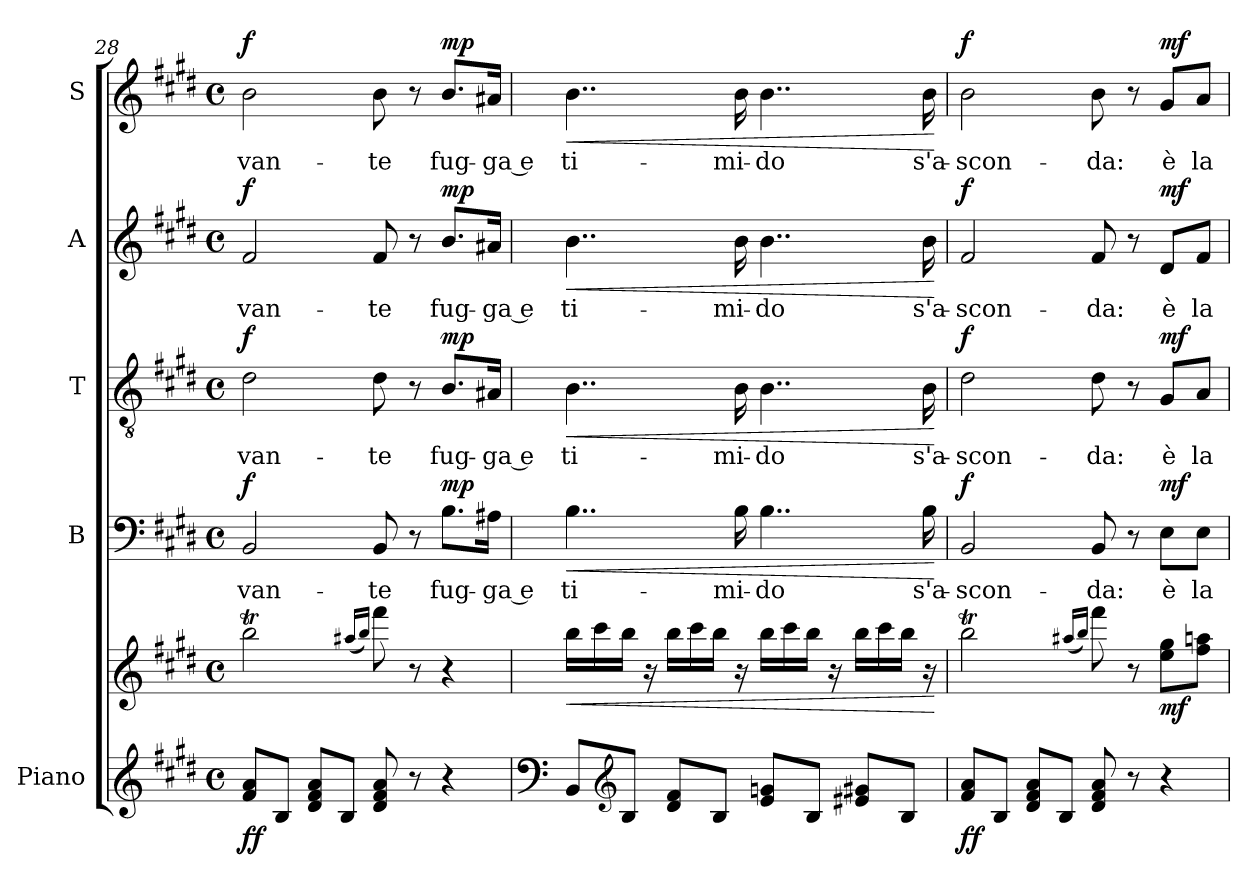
**kern	**kern	**dynam	**kern	**text	**dynam	**kern	**text	**dynam	**kern	**text	**dynam	**kern	**text	**dynam
*part5	*part5	*part5	*part4	*part4	*part4	*part3	*part3	*part3	*part2	*part2	*part2	*part1	*part1	*part1
*staff6	*staff5	*staff5/6	*staff4	*staff4	*staff4	*staff3	*staff3	*staff3	*staff2	*staff2	*staff2	*staff1	*staff1	*staff1
*I"Piano	*	*	*I"B	*	*	*I"T	*	*	*I"A	*	*	*I"S	*	*
*I'Pno	*	*	*I'B	*	*	*I'T	*	*	*I'A	*	*	*I'S	*	*
*clefG2	*clefG2	*	*clefF4	*	*	*clefGv2	*	*	*clefG2	*	*	*clefG2	*	*
*k[f#c#g#d#]	*k[f#c#g#d#]	*	*k[f#c#g#d#]	*	*	*k[f#c#g#d#]	*	*	*k[f#c#g#d#]	*	*	*k[f#c#g#d#]	*	*
*M4/4	*M4/4	*	*M4/4	*	*	*M4/4	*	*	*M4/4	*	*	*M4/4	*	*
*met(c)	*met(c)	*	*met(c)	*	*	*met(c)	*	*	*met(c)	*	*	*met(c)	*	*
=28	=28	=28	=28	=28	=28	=28	=28	=28	=28	=28	=28	=28	=28	=28
!	!	!LO:DY:b=2	!	!	!	!	!	!	!	!	!	!	!	!
!	!	!LO:DY:n=1:b	!	!	!LO:DY:a	!	!	!LO:DY:a	!	!	!LO:DY:a	!	!	!LO:DY:a
8f#/ 8a/L	2bbT\	f f	2BB/	-van-	f	2d#\	-van-	f	2f#/	-van-	f	2b\	-van-	f
8B/J	.	.	.	.	.	.	.	.	.	.	.	.	.	.
8d#/ 8f#/ 8a/L	.	.	.	.	.	.	.	.	.	.	.	.	.	.
8B/J	.	.	.	.	.	.	.	.	.	.	.	.	.	.
.	(16qaa#X/LL	.	.	.	.	.	.	.	.	.	.	.	.	.
.	16qbb/JJ)	.	.	.	.	.	.	.	.	.	.	.	.	.
8d#/ 8f#/ 8a/	8fff#\	.	8BB/	-te	.	8d#\	-te	.	8f#/	-te	.	8b\	-te	.
8r	8r	.	8r	.	.	8r	.	.	8r	.	.	8r	.	.
!	!	!	!	!	!LO:DY:a	!	!	!LO:DY:a	!	!	!LO:DY:a	!	!	!LO:DY:a
4r	4r	.	8.B\L	fug-	mp	8.B/L	fug-	mp	8.b/L	fug-	mp	8.b/L	fug-	mp
.	.	.	16A#X\Jk	-ga e	.	16A#X/Jk	-ga e	.	16a#X/Jk	-ga e	.	16a#X/Jk	-ga e	.
!!LO:LB:g=z
=29	=29	=29	=29	=29	=29	=29	=29	=29	=29	=29	=29	=29	=29	=29
*clefF4	*	*	*	*	*	*	*	*	*	*	*	*	*	*
!	!	!LO:HP:b	!	!	!LO:HP:b	!	!	!LO:HP:b	!	!	!LO:HP:b	!	!	!LO:HP:b
!	!	!LO:DY:n=1:b=2	!	!	!	!	!	!	!	!	!	!	!	!
!	!	!LO:DY:n=2:b	!	!	!	!	!	!	!	!	!	!	!	!
8BB/L	16bb\LL	< mp mp	4..B\	ti-	<	4..B\	ti-	<	4..b\	ti-	<	4..b\	ti-	<
.	16ccc#\	.	.	.	.	.	.	.	.	.	.	.	.	.
*clefG2	*	*	*	*	*	*	*	*	*	*	*	*	*	*
8B/J	16bb\JJ	.	.	.	.	.	.	.	.	.	.	.	.	.
.	16r	.	.	.	.	.	.	.	.	.	.	.	.	.
8d#/ 8f#/L	16bb\LL	.	.	.	.	.	.	.	.	.	.	.	.	.
.	16ccc#\	.	.	.	.	.	.	.	.	.	.	.	.	.
8B/J	16bb\JJ	.	.	.	.	.	.	.	.	.	.	.	.	.
.	16r	.	16B\	-mi-	.	16B\	-mi-	.	16b\	-mi-	.	16b\	-mi-	.
8e/ 8gn/L	16bb\LL	.	4..B\	-do	.	4..B\	-do	.	4..b\	-do	.	4..b\	-do	.
.	16ccc#\	.	.	.	.	.	.	.	.	.	.	.	.	.
8B/J	16bb\JJ	.	.	.	.	.	.	.	.	.	.	.	.	.
.	16r	.	.	.	.	.	.	.	.	.	.	.	.	.
8e#X/ 8g#X/L	16bb\LL	.	.	.	.	.	.	.	.	.	.	.	.	.
.	16ccc#\	.	.	.	.	.	.	.	.	.	.	.	.	.
8B/J	16bb\JJ	.	.	.	.	.	.	.	.	.	.	.	.	.
.	16r	.	16B\	s'a-	.	16B\	s'a-	.	16b\	s'a-	.	16b\	s'a-	.
.	.	[	.	.	[	.	.	[	.	.	[	.	.	[
=30	=30	=30	=30	=30	=30	=30	=30	=30	=30	=30	=30	=30	=30	=30
!	!	!LO:DY:b=2	!	!	!	!	!	!	!	!	!	!	!	!
!	!	!LO:DY:n=1:b	!	!	!LO:DY:a	!	!	!LO:DY:a	!	!	!LO:DY:a	!	!	!LO:DY:a
8f#/ 8a/L	2bbT\	f f	2BB/	-scon-	f	2d#\	-scon-	f	2f#/	-scon-	f	2b\	-scon-	f
8B/J	.	.	.	.	.	.	.	.	.	.	.	.	.	.
8d#/ 8f#/ 8a/L	.	.	.	.	.	.	.	.	.	.	.	.	.	.
8B/J	.	.	.	.	.	.	.	.	.	.	.	.	.	.
.	(16qaa#X/LL	.	.	.	.	.	.	.	.	.	.	.	.	.
.	16qbb/JJ)	.	.	.	.	.	.	.	.	.	.	.	.	.
8d#/ 8f#/ 8a/	8fff#\	.	8BB/	-da:	.	8d#\	-da:	.	8f#/	-da:	.	8b\	-da:	.
8r	8r	.	8r	.	.	8r	.	.	8r	.	.	8r	.	.
!	!	!LO:DY:n=2:b	!	!	!LO:DY:a	!	!	!LO:DY:a	!	!	!LO:DY:a	!	!	!LO:DY:a
4r	8ee\ 8gg#\L	mf	8E\L	è	mf	8G#/L	è	mf	8d#/L	è	mf	8g#/L	è	mf
.	8ff#\ 8aan\J	.	8E\J	la	.	8A/J	la	.	8f#/J	la	.	8a/J	la	.
=	=	=	=	=	=	=	=	=	=	=	=	=	=	=
*-	*-	*-	*-	*-	*-	*-	*-	*-	*-	*-	*-	*-	*-	*-
